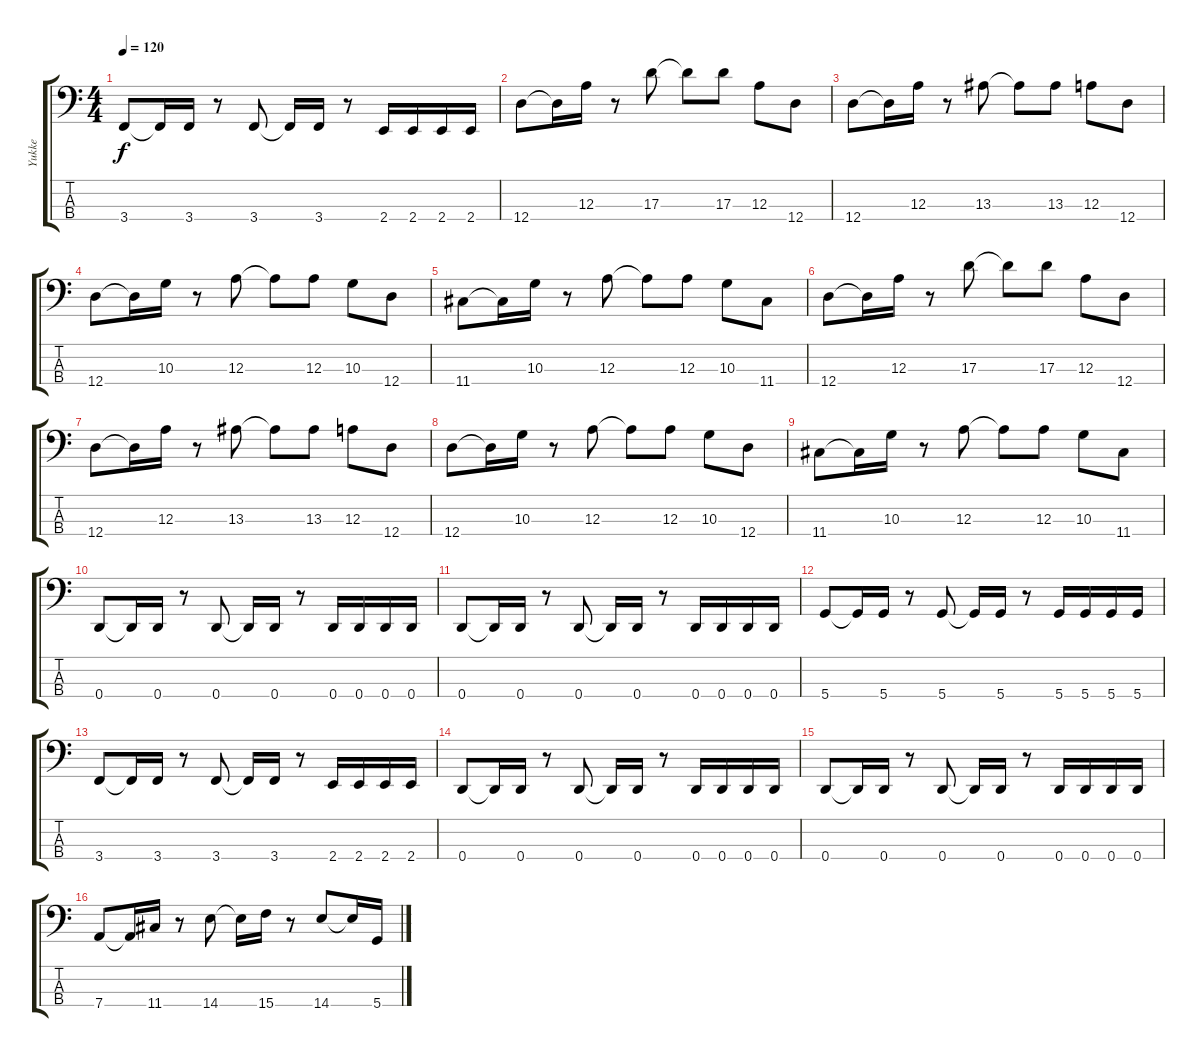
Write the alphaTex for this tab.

\track ("Yukke" "Yukke") {instrument electricbasspick}
\staff {score tabs}
\tuning (G2 D2 A1 D1) {hide}
\ts (4 4)
\tempo 120
\clef f4
\ks c
3.4.8{dy f} 3.4{t}.16 3.4.16 r.8 3.4.8 3.4{t}.16 3.4.16 r.8 2.4.16 2.4.16 2.4.16 2.4.16 |
12.4.8 12.4{t}.16 12.3.16 r.8 17.3.8 17.3{t}.8 17.3.8 12.3.8 12.4.8 |
12.4.8 12.4{t}.16 12.3.16 r.8 13.3.8 13.3{t}.8 13.3.8 12.3.8 12.4.8 |
12.4.8 12.4{t}.16 10.3.16 r.8 12.3.8 12.3{t}.8 12.3.8 10.3.8 12.4.8 |
11.4.8 11.4{t}.16 10.3.16 r.8 12.3.8 12.3{t}.8 12.3.8 10.3.8 11.4.8 |
12.4.8 12.4{t}.16 12.3.16 r.8 17.3.8 17.3{t}.8 17.3.8 12.3.8 12.4.8 |
12.4.8 12.4{t}.16 12.3.16 r.8 13.3.8 13.3{t}.8 13.3.8 12.3.8 12.4.8 |
12.4.8 12.4{t}.16 10.3.16 r.8 12.3.8 12.3{t}.8 12.3.8 10.3.8 12.4.8 |
11.4.8 11.4{t}.16 10.3.16 r.8 12.3.8 12.3{t}.8 12.3.8 10.3.8 11.4.8 |
0.4.8 0.4{t}.16 0.4.16 r.8 0.4.8 0.4{t}.16 0.4.16 r.8 0.4.16 0.4.16 0.4.16 0.4.16 |
0.4.8 0.4{t}.16 0.4.16 r.8 0.4.8 0.4{t}.16 0.4.16 r.8 0.4.16 0.4.16 0.4.16 0.4.16 |
5.4.8 5.4{t}.16 5.4.16 r.8 5.4.8 5.4{t}.16 5.4.16 r.8 5.4.16 5.4.16 5.4.16 5.4.16 |
3.4.8 3.4{t}.16 3.4.16 r.8 3.4.8 3.4{t}.16 3.4.16 r.8 2.4.16 2.4.16 2.4.16 2.4.16 |
0.4.8 0.4{t}.16 0.4.16 r.8 0.4.8 0.4{t}.16 0.4.16 r.8 0.4.16 0.4.16 0.4.16 0.4.16 |
0.4.8 0.4{t}.16 0.4.16 r.8 0.4.8 0.4{t}.16 0.4.16 r.8 0.4.16 0.4.16 0.4.16 0.4.16 |
7.4.8 7.4{t}.16 11.4.16 r.8 14.4.8 14.4{t}.16 15.4.16 r.8 14.4.8 14.4{t}.16 5.4.16
